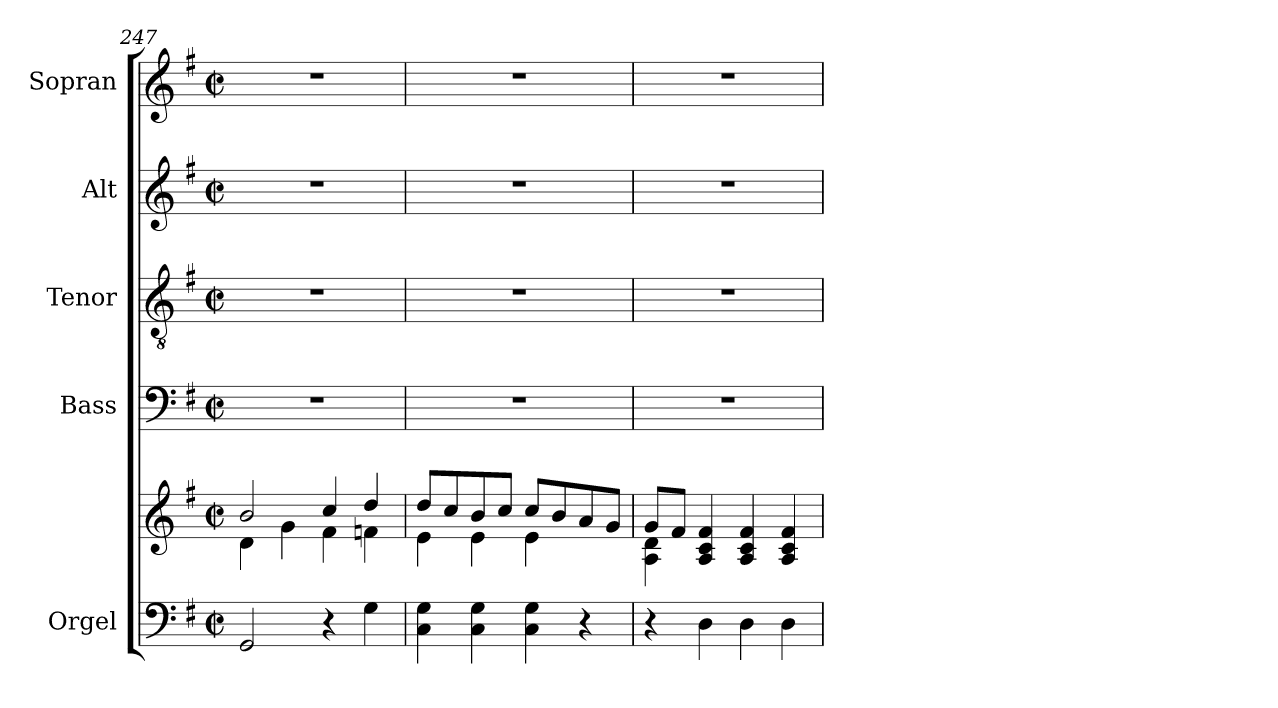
**kern	**kern	**kern	**kern	**kern	**kern
*part5	*part5	*part4	*part3	*part2	*part1
*staff6	*staff5	*staff4	*staff3	*staff2	*staff1
*I"Orgel	*	*I"Bass	*I"Tenor	*I"Alt	*I"Sopran
*I'Org.	*	*I'B	*I'T	*I'A	*I'S
*clefF4	*clefG2	*clefF4	*clefGv2	*clefG2	*clefG2
*k[f#]	*k[f#]	*k[f#]	*k[f#]	*k[f#]	*k[f#]
*G:	*G:	*G:	*G:	*G:	*G:
*M2/2	*M2/2	*M2/2	*M2/2	*M2/2	*M2/2
*met(c|)	*met(c|)	*met(c|)	*met(c|)	*met(c|)	*met(c|)
=247	=247	=247	=247	=247	=247
*	*^	*	*	*	*
2GG/	2b/	4d\	1r	1r	1r	1r
.	.	4g\	.	.	.	.
4r	4cc/	4f#\	.	.	.	.
4G\	4dd/	4fn\	.	.	.	.
=248	=248	=248	=248	=248	=248	=248
4C\ 4G\	8dd/L	4e\	1r	1r	1r	1r
.	8cc/	.	.	.	.	.
4C\ 4G\	8b/	4e\	.	.	.	.
.	8cc/J	.	.	.	.	.
4C\ 4G\	8cc/L	4e\	.	.	.	.
.	8b/	.	.	.	.	.
4r	8a/	4ryy	.	.	.	.
.	8g/J	.	.	.	.	.
=249	=249	=249	=249	=249	=249	=249
4r	8g/L	4A\ 4d\	1r	1r	1r	1r
.	8f#/J	.	.	.	.	.
4D\	4A/ 4c/ 4f#/	2.ryy	.	.	.	.
4D\	4A/ 4c/ 4f#/	.	.	.	.	.
4D\	4A/ 4c/ 4f#/	.	.	.	.	.
*	*v	*v	*	*	*	*
=	=	=	=	=	=
*-	*-	*-	*-	*-	*-
